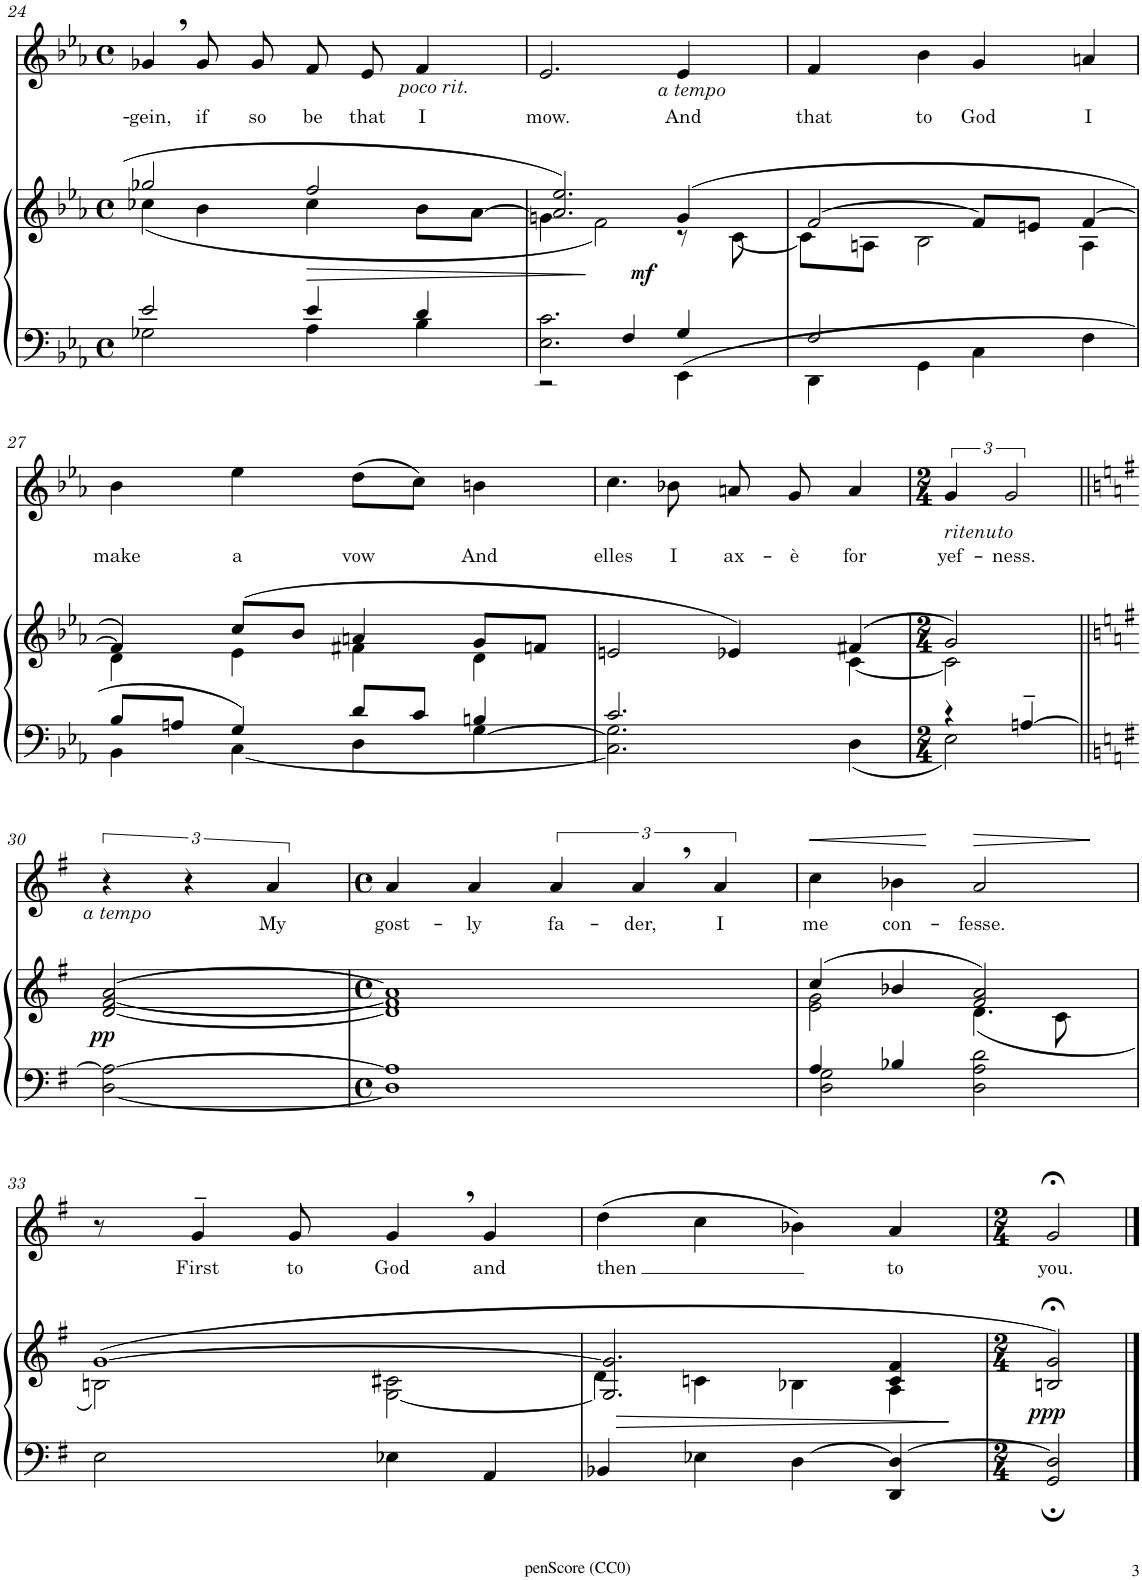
**kern	**kern	**dynam	**kern	**text	**dynam
*part2	*part2	*part2	*part1	*part1	*part1
*staff3	*staff2	*staff2/3	*staff1	*staff1	*staff1
*I"Piano	*	*	*I"Voice	*	*
*I'Pno	*	*	*	*	*
!!LO:PB:g=z
*clefF4	*clefG2	*	*clefG2	*	*
*k[b-e-a-]	*k[b-e-a-]	*	*k[b-e-a-]	*	*
*M4/4	*M4/4	*	*M4/4	*	*
*met(c)	*met(c)	*	*met(c)	*	*
=24	=24	=24	=24	=24	=24
*^	*^	*	*	*	*
!	!	!	!	!	!	!LO:LY:b	!
2e-/	2G-X\	2gg-X/	(4cc-X\	.	4g-X,/	-gein,	.
!	!	!	!	!	!	!LO:LY:b	!
.	.	.	4b-\	.	8g-/	if	.
!	!	!	!	!	!	!LO:LY:b	!
.	.	.	.	.	8g-/	so	.
!	!	!	!	!LO:HP:b	!	!LO:LY:b	!
4e-/	4A-\	2ff/	4cc-\	>	8f/	be	.
!	!	!	!	!	!	!LO:LY:b	!
.	.	.	.	.	8e-/	that	.
!	!	!	!	!	!LO:TX:b:i:t=poco rit.	!	!
!	!	!	!	!	!	!LO:LY:b	!
4d/	4B-\	.	8b-\L	.	4f/	I	.
.	.	.	[>8a-\J	.	.	.	.
=25	=25	=25	=25	=25	=25	=25	=25
!	!	!	!	!	!	!LO:LY:b	!
2.E-\ 2.c\	2r	2.a-/] 2.ee-/	4gn\	.	2.e-/	mow.	.
.	.	.	2f\)	]	.	.	.
.	4F/	.	.	.	.	.	.
!	!	!	!	!	!LO:TX:b:i:t=a tempo	!	!
!	!	!	!	!LO:DY:b	!	!LO:LY:b	!
4EE-\	4G/	(4g/	8r	mf	4e-/	And	.
.	.	.	[8c\	.	.	.	.
=26	=26	=26	=26	=26	=26	=26	=26
!	!	!	!	!	!	!LO:LY:b	!
4DD\	2F/	[2f/	8c\L]	.	4f/	that	.
.	.	.	8An\J	.	.	.	.
!	!	!	!	!	!	!LO:LY:b	!
4GG\	.	.	2B-\	.	4b-\	to	.
!	!	!	!	!	!	!LO:LY:b	!
4C\	2ryy	8f/L]	.	.	4g/	God	.
.	.	8en/J	.	.	.	.	.
!	!	!	!	!	!	!LO:LY:b	!
4F\	.	[4f/	4A\	.	4an/	I	.
!!LO:LB:g=z
=27	=27	=27	=27	=27	=27	=27	=27
!	!	!	!	!	!	!LO:LY:b	!
8B-/L	4BB-\	4f/])	4d\	.	4b-\	make	.
8An/J	.	.	.	.	.	.	.
!	!	!	!	!	!	!LO:LY:b	!
4G/	[4C\	(8cc/L	4e-\	.	4ee-\	a	.
.	.	8b-/J	.	.	.	.	.
!	!	!	!	!	!	!LO:LY:b	!
8d/L	4D\	4an/	4f#X\	.	(8dd\L	vow	.
8c/J	.	.	.	.	8cc\J)	.	.
!	!	!	!	!	!	!LO:LY:b	!
4Bn/	[>4G\	8g/L	4d\	.	4bn\	And	.
.	.	8fn/J	.	.	.	.	.
=28	=28	=28	=28	=28	=28	=28	=28
!	!	!	!	!	!	!LO:LY:b	!
2.c/	2.C\] 2.G\]	2en/	2.ryy	.	4.cc\	elles	.
!	!	!	!	!	!	!LO:LY:b	!
.	.	.	.	.	8b-X\	I	.
!	!	!	!	!	!	!LO:LY:b	!
.	.	4e-X/)	.	.	8an/	ax-	.
!	!	!	!	!	!	!LO:LY:b	!
.	.	.	.	.	8g/	-è	.
!	!	!	!	!	!	!LO:LY:b	!
4D\	4ryy	(4f#X/	[4c\	.	4a/	for	.
=29	=29	=29	=29	=29	=29	=29	=29
*M2/4	*	*M2/4	*	*	*M2/4	*	*
!	!	!	!	!	!LO:TX:b:i:t=ritenuto	!	!
!	!	!	!	!	!	!LO:LY:b	!
4r	2E-\	2g/)	2c\]	.	6g/	yef-	.
!	!	!	!	!	!	!LO:LY:b	!
.	.	.	.	.	3g/	-ness.	.
[4An~/	.	.	.	.	.	.	.
*v	*v	*	*	*	*	*	*
*	*v	*v	*	*	*	*
!!LO:LB:g=z
=30||	=30||	=30||	=30||	=30||	=30||
*k[f#]	*k[f#]	*	*k[f#]	*	*
!	!	!	!LO:TX:b:i:t=a tempo	!	!
!	!	!LO:DY:b	!	!	!
[2D\ 2A\_	[2d/ [2f#/ [2a/	pp	6r	.	.
.	.	.	6r	.	.
!	!	!	!	!LO:LY:b	!
.	.	.	6a/	My	.
=31	=31	=31	=31	=31	=31
*M4/4	*M4/4	*	*M4/4	*	*
*met(c)	*met(c)	*	*met(c)	*	*
!	!	!	!	!LO:LY:b	!
1D] 1A]	1d] 1f#] 1a]	.	4a/	gost-	.
!	!	!	!	!LO:LY:b	!
.	.	.	4a/	-ly	.
!	!	!	!	!LO:LY:b	!
.	.	.	6a/	fa-	.
!	!	!	!	!LO:LY:b	!
.	.	.	6a,/	-der,	.
!	!	!	!	!LO:LY:b	!
.	.	.	6a/	I	.
=32	=32	=32	=32	=32	=32
*^	*^	*	*	*	*
!	!	!	!	!	!	!LO:LY:b	!LO:HP:b
4A/	2D\ 2G\	(4cc/	2e\ 2g\	.	4cc\	me	<
!	!	!	!	!	!	!LO:LY:b	!
4B-X/	.	4b-X/	.	.	4b-X\	con-	.
!	!	!	!	!	!	!LO:LY:b	!LO:HP:n=1:b
2D\ 2A\ 2d\	2ryy	2f#/ 2a/)	(4.d\	.	2a/	-fesse.	[ >
.	.	.	8c\	.	.	.	.
*v	*v	*	*	*	*	*	*
*	*v	*v	*	*	*	*
.	.	.	.	.	]
!!LO:LB:g=z
=33	=33	=33	=33	=33	=33
*	*^	*	*	*	*
2E\	([1g	2Bn\)	.	8r	.	.
!	!	!	!	!	!LO:LY:b	!
.	.	.	.	4g~>/	First	.
!	!	!	!	!	!LO:LY:b	!
.	.	.	.	8g/	to	.
!	!	!	!	!	!LO:LY:b	!
4E-X\	.	[2G\ 2c#X\	.	4g,/	God	.
!	!	!	!	!	!LO:LY:b	!
4AA/	.	.	.	4g/	and	.
=34	=34	=34	=34	=34	=34	=34
!	!	!	!LO:HP:b	!	!LO:LY:b	!
4BB-X/	2.G/] 2.g/]	4d\	>	(4dd\	then	.
4E-X\	.	4cn\	.	4cc\	.	.
[4D\	.	4B-X\	.	4b-X;<\)	.	.
!	!	!	!	!	!LO:LY:b	!
4DD/ 4D/_	4c/ 4f#/	4A\	.	4a;</	to	.
*	*v	*v	*	*	*	*
.	.	]	.	.	.
=35	=35	=35	=35	=35	=35
*M2/4	*M2/4	*	*M2/4	*	*
!	!	!LO:DY:b	!	!LO:LY:b	!
2GG/; 2D/];	2Bn/;< 2g/;<)	ppp	2g;</	you.	.
==	==	==	==	==	==
*-	*-	*-	*-	*-	*-
